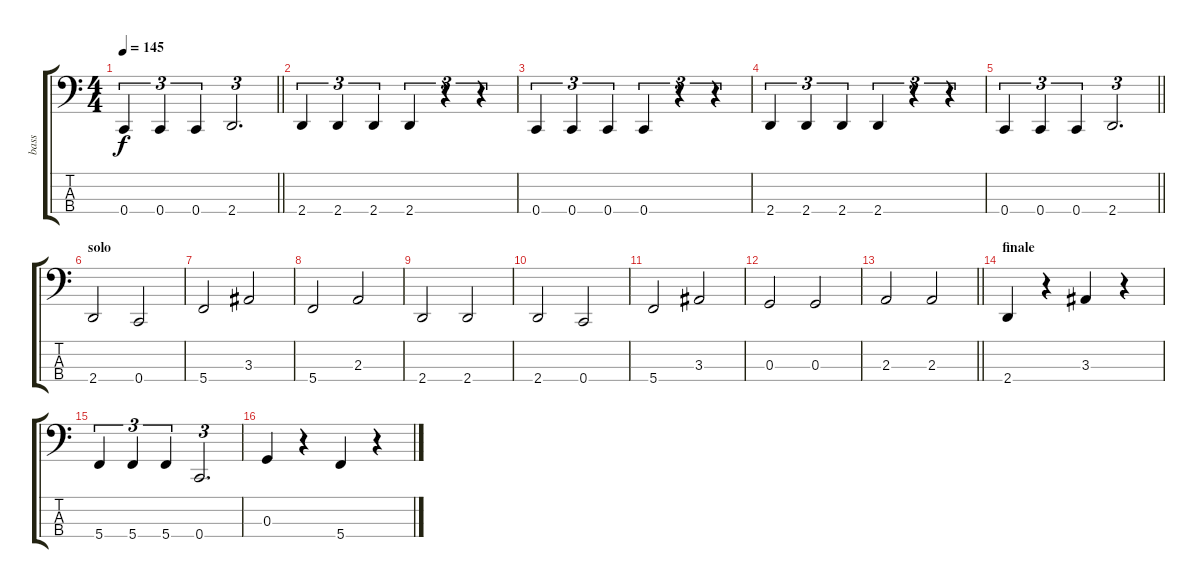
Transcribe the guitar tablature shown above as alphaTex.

\track ("bass" "bass") {instrument electricbasspick}
\staff {score tabs}
\tuning (F2 C2 G1 C1) {hide}
\ts (4 4)
\tempo 145
\clef f4
\barLineRight lightlight
\ks c
0.4.4{tu (3 2) dy f} 0.4.4{tu (3 2)} 0.4.4{tu (3 2)} 2.4.2{d tu (3 2)} |
2.4.4{tu (3 2)} 2.4.4{tu (3 2)} 2.4.4{tu (3 2)} 2.4.4{tu (3 2)} r.4{tu (3 2)} r.4{tu (3 2)} |
0.4.4{tu (3 2)} 0.4.4{tu (3 2)} 0.4.4{tu (3 2)} 0.4.4{tu (3 2)} r.4{tu (3 2)} r.4{tu (3 2)} |
2.4.4{tu (3 2)} 2.4.4{tu (3 2)} 2.4.4{tu (3 2)} 2.4.4{tu (3 2)} r.4{tu (3 2)} r.4{tu (3 2)} |
\barLineRight lightlight
0.4.4{tu (3 2)} 0.4.4{tu (3 2)} 0.4.4{tu (3 2)} 2.4.2{d tu (3 2)} |
\section ("" "solo")
2.4.2 0.4.2 |
5.4.2 3.3.2 |
5.4.2 2.3.2 |
2.4.2 2.4.2 |
2.4.2 0.4.2 |
5.4.2 3.3.2 |
0.3.2 0.3.2 |
\barLineRight lightlight
2.3.2 2.3.2 |
\section ("" "finale")
2.4.4 r.4 3.3.4 r.4 |
5.4.4{tu (3 2)} 5.4.4{tu (3 2)} 5.4.4{tu (3 2)} 0.4.2{d tu (3 2)} |
0.3.4 r.4 5.4.4 r.4
